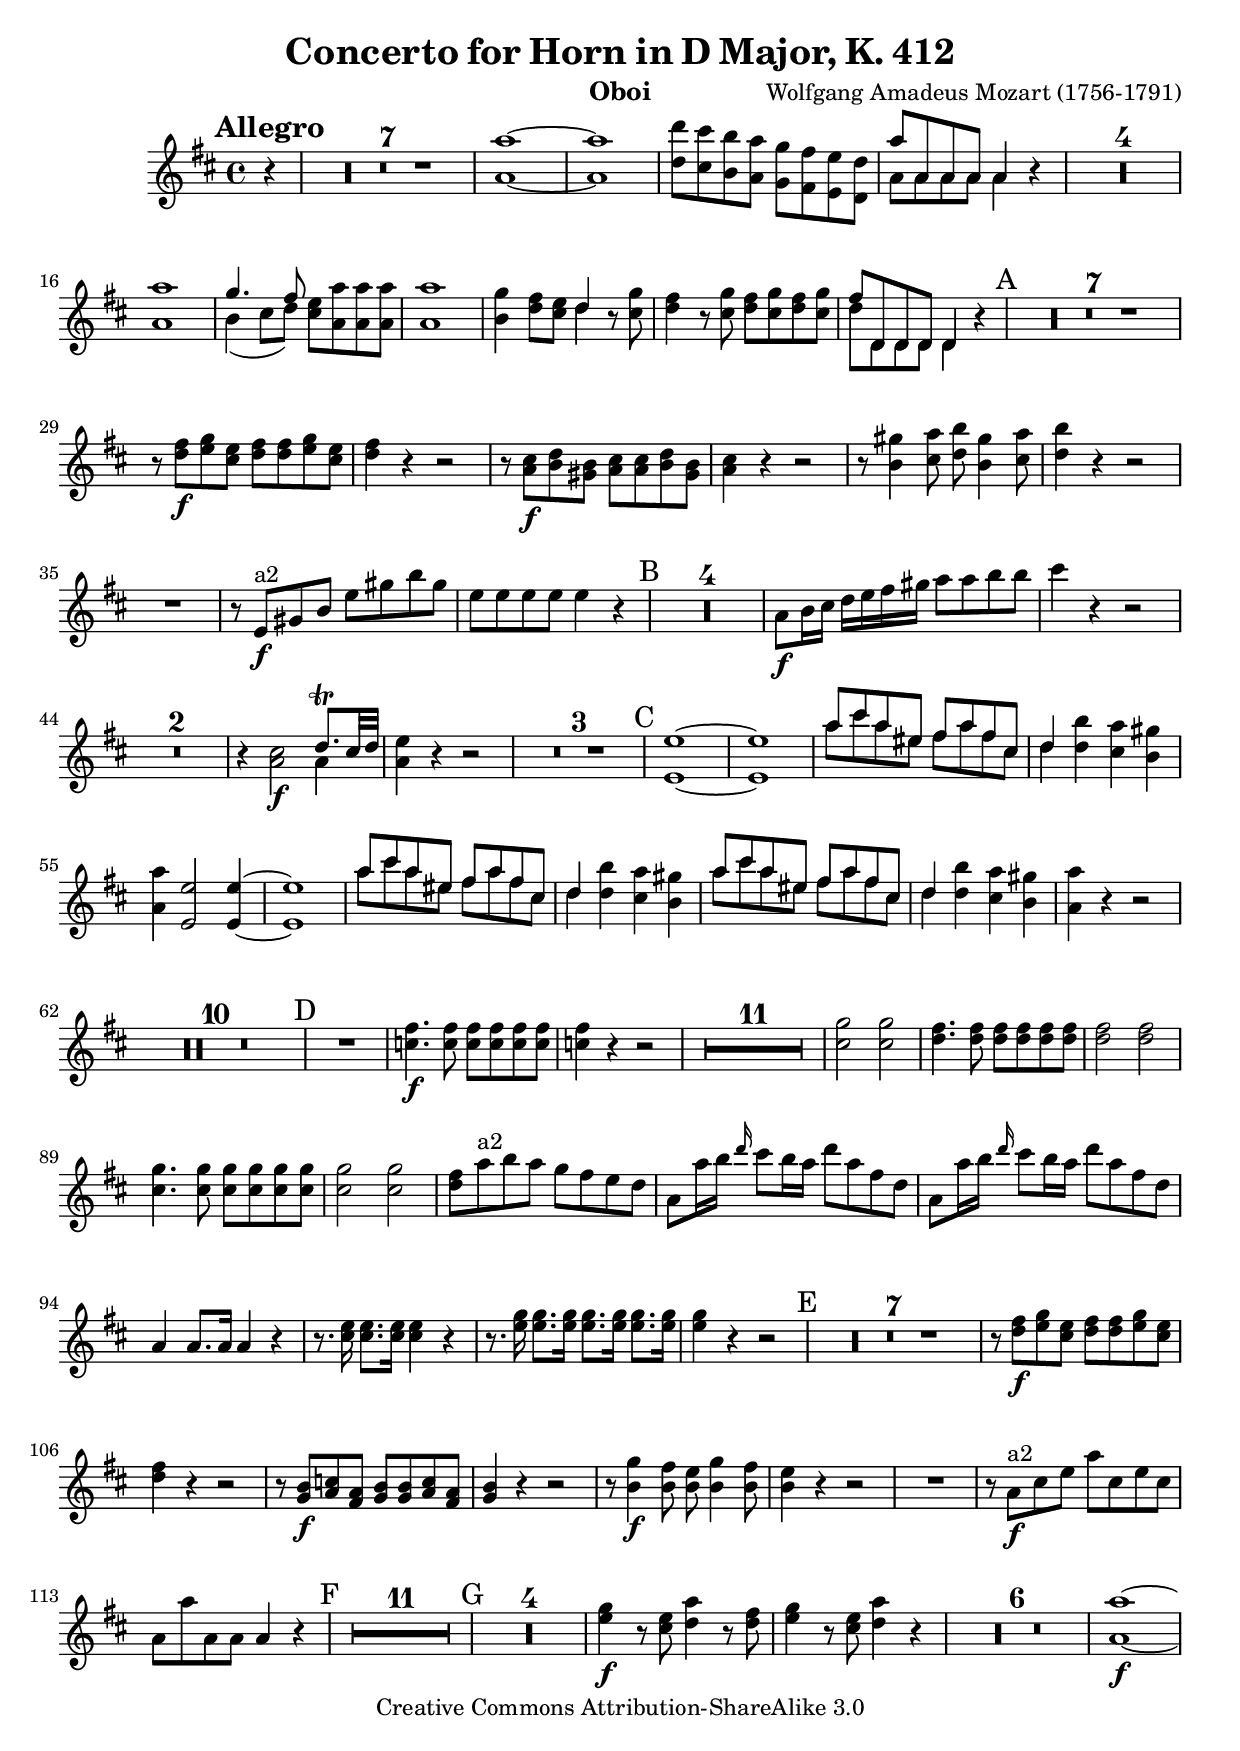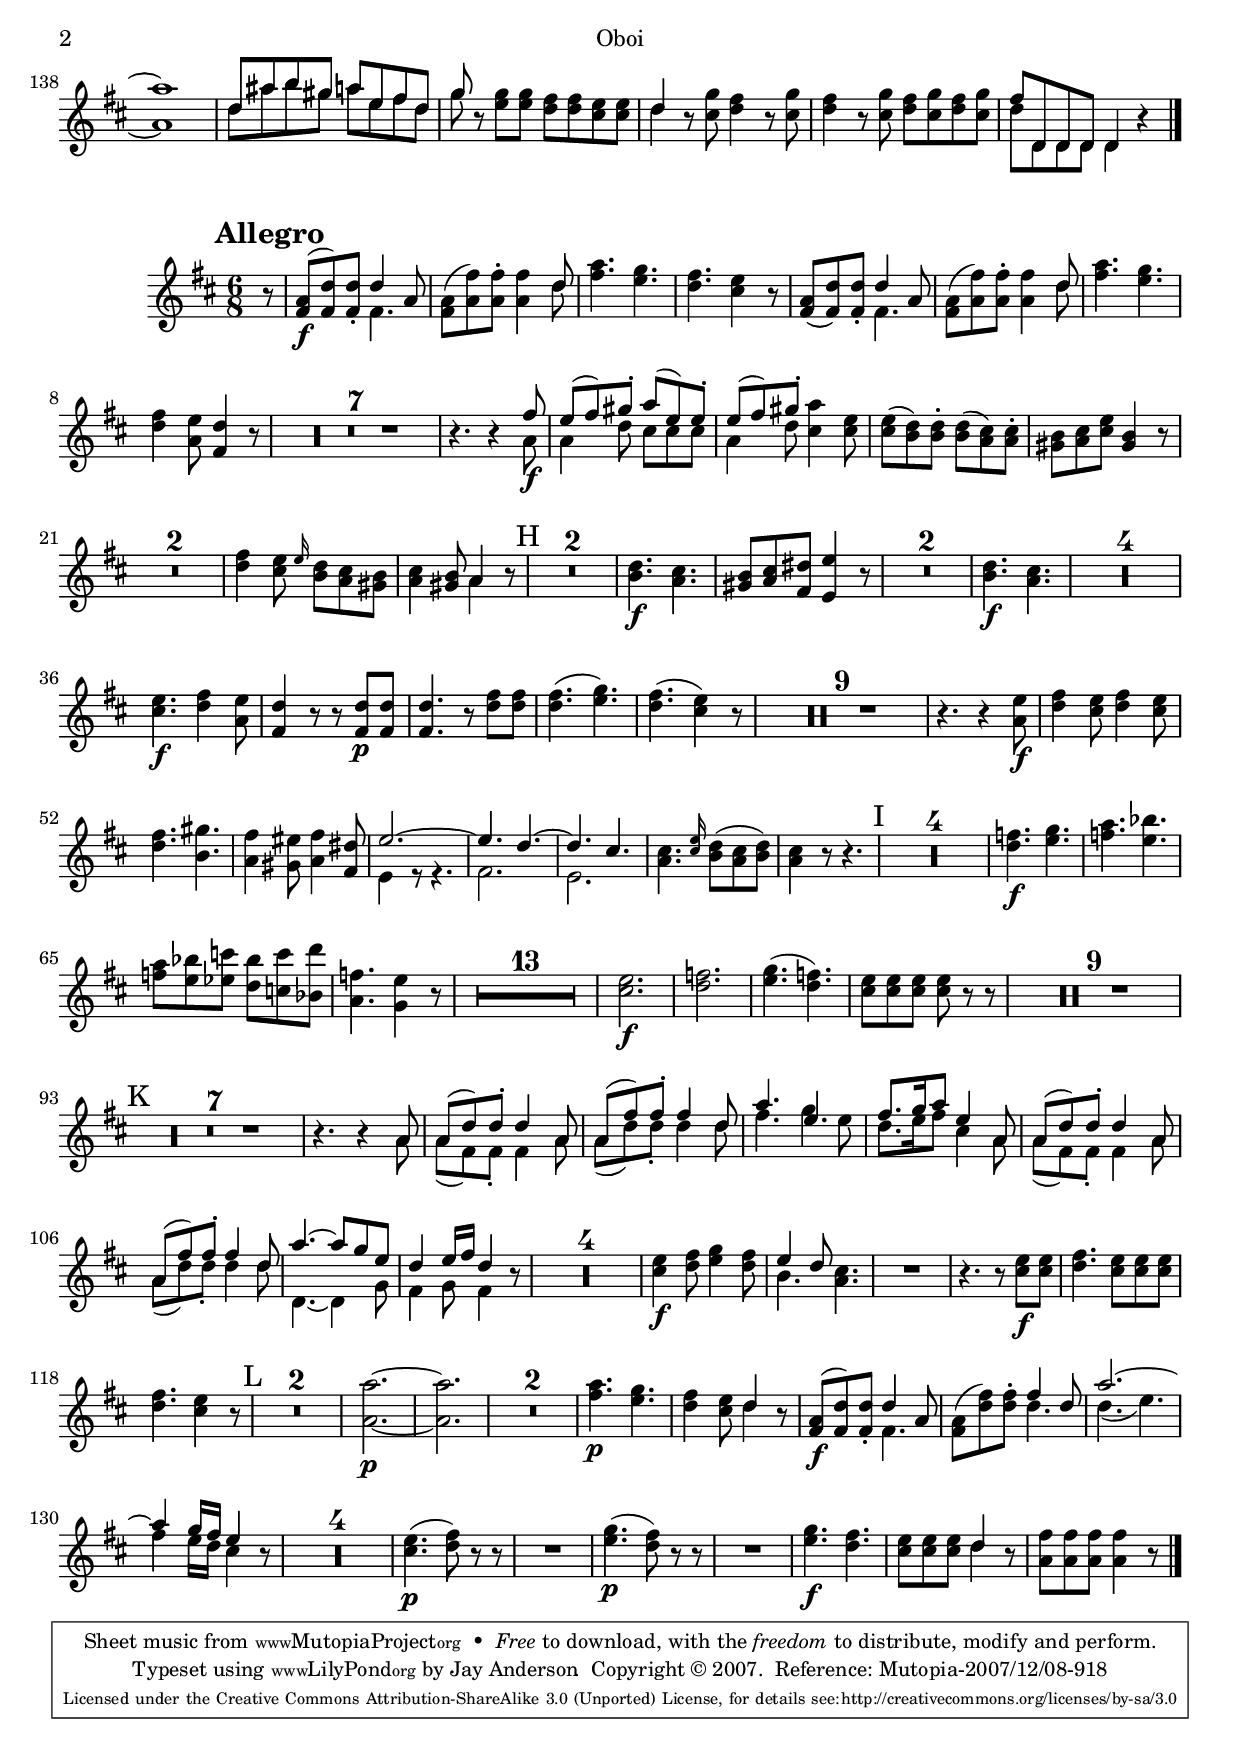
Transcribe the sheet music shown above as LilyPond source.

\version "2.13.10"

\include "defs.lyi"
\version "2.13.10"

\include "defs.lyi"

oboesMvtI = \relative c''
{
  \key d \major
  r4
  R1*7 |
  <a a'>1~ | <a a'> |
  <d d'>8 <cis cis'> <b b'> <a a'> <g g'> <fis fis'> <e e'> <d d'> |
  <<
    {a''8 a, a a a4}
    \\
    {a8 a a a a4}
  >> r4 |
  R1*4 |
  <a a'>1 |
  << {g'4. fis8} \\ {b,4( cis8 d)} >> <cis e>8 <a a'> <a a'> <a a'> |
  <a a'>1 |
  <b g'>4 <d fis>8 <cis e> << d4 \\ d >> r8 <cis g'> |
  <d fis>4 r8 <cis g'> <d fis> <cis g'> <d fis> <cis g'> |
  << {fis8 d, d d d4} \\ {d'8 d, d d d4} >> r4 |
  R1*7 |
  r8 <d' fis>\f <e g> <cis e> <d fis> <d fis> <e g> <cis e> |
  <fis d>4 r r2 |
  r8 <a, cis>\f <b d> <gis b> <a cis> <a cis> <b d> <gis b> |
  <a cis>4 r r2 |
  r8 <b gis'>4 <cis a'>8 <d b'> <b gis'>4 <cis a'>8 |
  <d b'>4 r r2 |
  R1 |
  r8 e,\f^\aTwo gis b e gis b gis |
  e e e e e4 r |
  R1*4 |
  a,8\f b16 cis d e fis gis a8 a b b |
  cis4 r r2 |
  R1*2 |
  r4 <cis, a>2\f << {d8.\trill cis32 d} \\ {a4} >> |
  <a e'>4 r r2 |
  R1*3 |
  <e' e,>1~ | <e e,> |
  <<
    {a8 cis a eis fis a fis cis | d4}
    \\
    {a'8 cis a eis fis a fis cis | d4}
  >> <d b'>4 <cis a'> <b gis'> |
  <a a'>4 <e e'>2 <e e'>4~ |
  <e e'>1 |
  \repeat unfold 2
  {
    <<
      {a'8 cis a eis fis a fis cis | d4}
      \\
      {a'8 cis a eis fis a fis cis | d4}
    >> <d b'>4 < cis a'> <b gis'> |
  }
  <a a'>4 r r2 |
  R1*11 |
  <c fis>4.\f <c fis>8 <c fis> <c fis> <c fis> <c fis> |
  <c fis>4 r r2 |
  R1*11 |
  <cis g'>2 <cis g'> |
  <d fis>4. <d fis>8 <d fis> <d fis> <d fis> <d fis> |
  <d fis>2 <d fis> |
  <cis g'>4. <cis g'>8 <cis g'> <cis g'> <cis g'> <cis g'> |
  <cis g'>2 <cis g'> |
  <d fis>8 a'^\aTwo b a g fis e d |
  \repeat unfold 2
  {
    a a'16 b \grace d16 cis8 b16 a d8 a fis d |
  }
  a4 a8. a16 a4 r |
  r8. <cis e>16 <cis e>8. <cis e>16 <cis e>4 r |
  r8. <e g>16 \repeat unfold 3 {<e g>8. <e g>16} |
  <e g>4 r r2 |
  R1*7 |
  r8 <d fis>\f <e g> <cis e> <d fis> <d fis> <e g> <cis e> |
  <d fis>4 r r2 |
  r8 <g, b>\f <a c> <fis a> <g b> <g b> <a c> <fis a> |
  <g b>4 r r2 |
  r8 <b g'>4\f <b fis'>8 <b e> <b g'>4 <b fis'>8 |
  <b e>4 r r2 |
  R1 |
  r8 a\f^\aTwo cis e a cis, e cis |
  a a' a, a a4 r4 |
  R1*15 |
  <e' g>4\f r8 <cis e>8 <d a'>4 r8 <d fis>8 |
  <e g>4 r8 <cis e>8 <d a'>4 r4 |
  R1*6 |
  <a a'>1~\f | <a a'> |
  <<
    {d8 ais' b gis a e fis d | g}
    \\
    {d8 ais' b gis a e fis d | g}
  >> r8 <e g> <e g> <d fis> <d fis> <cis e> <cis e> |
  << d4 \\ d >> r8 <cis g'> <d fis>4 r8 <cis g'> |
  <d fis>4 r8 <cis g'> <d fis> <cis g'> <d fis> <cis g'> |
  << {fis8 d, d d d4} \\ {d'8 d, d d d4} >> r4 |
}


\version "2.13.10"

\include "defs.lyi"

oboesMvtII = \relative c''
{
  \key d \major
  r8
  <a fis>8^(\f <d fis,>) <d fis,>-. << {d4 a8} \\ {fis4.} >> |
  <a fis>8( <fis' a,>) <fis a,>-. <fis a,>4 << d8 \\ d >> |
  <fis a>4. <e g> |
  <d fis> <cis e>4 r8 |
  <a fis>8( <d fis,>) <d fis,>-. << {d4 a8} \\ {fis4.} >> |
  <a fis>8( <fis' a,>) <fis a,>-. <fis a,>4 << d8 \\ d >> |
  <fis a>4. <e g> |
  <d fis>4 <a e'>8 <fis d'>4 r8 |

  R2.*7 |
  r4. r4
  <<
    {
      fis'8 |
      e( fis) gis-. a( e) e-. |
      e( fis) gis-.
    }
    \\
    {
      a,8\f |
      a4 d8 cis cis cis |
      a4 d8
    }
  >> <cis a'>4 <cis e>8 |
  <cis e>( <b d>) <b d>-. <b d>( <a cis>) <a cis>-. |
  <gis b> <a cis> <cis e> <gis b>4 r8 |
  R2.*2 |
  <d' fis>4 <cis e>8 \grace e16 <b d>8 <a cis> <gis b> |
  <a cis>4 <gis b>8 << a4 \\ a >> r8 |

  R2.*2 |
  <b d>4.\f <a cis> |
  <gis b>8 <a cis> <fis dis'> <e e'>4 r8 |
  R2.*2 |
  <b' d>4.\f <a cis> |
  R2.*4 |
  <cis e>4.\f <d fis>4 <a e'>8 |
  <fis d'>4 r8 r <fis d'>\p <fis d'> |
  <fis d'>4. r8 <d' fis> <d fis> |
  <d fis>4.( <e g>) |
  <d fis>( <cis e>4) r8 |

  R2.*9 |
  r4. r4 <a e'>8\f |
  \repeat unfold 2 {<d fis>4 <cis e>8} |
  <d fis>4. <b gis'> |
  <a fis'>4 <gis eis'>8 <a fis'>4 <fis dis'>8 |
  <<
    {
      e'2.~ | e4. d~ | d cis |
    }
    \\
    {
      e,4 r8 r4. | fis2. | e |
    }
  >>
  <a cis>4. \grace <cis e>16 <b d>8( <a cis> <b d>) |
  <a cis>4 r8 r4. |

  R2.*4 |
  <d f>4.\f <e g> |
  <f a> <e bes'> |
  <f a>8 <e bes'> <ees c'> <d bes'> <c c'> <bes d'> |
  <a f'>4. <g e'>4 r8 |
  R2.*13 |

  <cis e>2.\f |
  <d f> |
  <e g>4.( <d f>) |
  <cis e>8 <cis e> <cis e> <cis e> r r |
  R2.*16 |

  r4. r4
  <<
    {
      a8 |
      a( d) d-. d4 a8 |
      a( fis') fis-. fis4 d8 |
      a'4. e |
      fis8. g16 a8 e4 a,8 |
      a( d) d-. d4 a8 |
      a( fis') fis-. fis4 d8 |
      a'4.~ a8 g e |
      d4 e16 fis d4
    }
    \\
    {
      a8 |
      a( fis) fis-. fis4 a8 |
      a( d) d-. d4 d8 |
      fis4. g4 e8 |
      d8. e16 fis8 cis4 a8 |
      a( fis) fis-. fis4 a8 |
      a( d) d-. d4 d8 |
      d,4.~ d4 g8 |
      fis4 g8 fis4
    }
  >> r8 |

  R2.*4 |
  <cis' e>4\f <d fis>8 <e g>4 <d fis>8 |
  << {e4 d8} \\ {b4.} >> <a cis>4. |
  R2. |
  r4. r8 <cis e>8\f <cis e> |
  <d fis>4. <cis e>8 <cis e> <cis e> |
  <d fis>4. <cis e>4 r8 |

  R2.*2 |
  <a a'>2.~\p | <a a'> |
  R2.*2 |
  <fis' a>4.\p <e g> |
  <d fis>4 <cis e>8 << d4 \\ d >> r8 |
  <a fis>8^(\f <d fis,>) <d fis,>-. << {d4 a8} \\ {fis4.} >> |
  <a fis>8( <d fis>) <d fis>-. << {fis4 d8} \\ {d4.} >> |
  << {a'2.~ | a4 g16 fis e4} \\ {d4.( e) | fis4 e16 d cis4} >> r8 |
  R2.*4 |
  <cis e>4.(\p <d fis>8) r r |
  R2. |
  <e g>4.(\p <d fis>8) r r |
  R2. |
  <e g>4.\f <d fis> |
  <cis e>8 <cis e> <cis e> << d4 \\ d >> r8 |
  <fis a,>8 <fis a,> <fis a,> <fis a,>4 r8 |
}



instrument = "Oboi"

\paper
{
  ragged-last-bottom = ##f
}

\book
{
  \include "Header.lyi"
  \score
  {
    \new Staff
    {
      \set Score.skipBars = ##t
      << \oboesMvtI \outlineMvtI >>
    }
  }
  \score
  {
    \new Staff
    {
      \set Score.skipBars = ##t
      << \oboesMvtII \outlineMvtII >>
    }
  }
}

